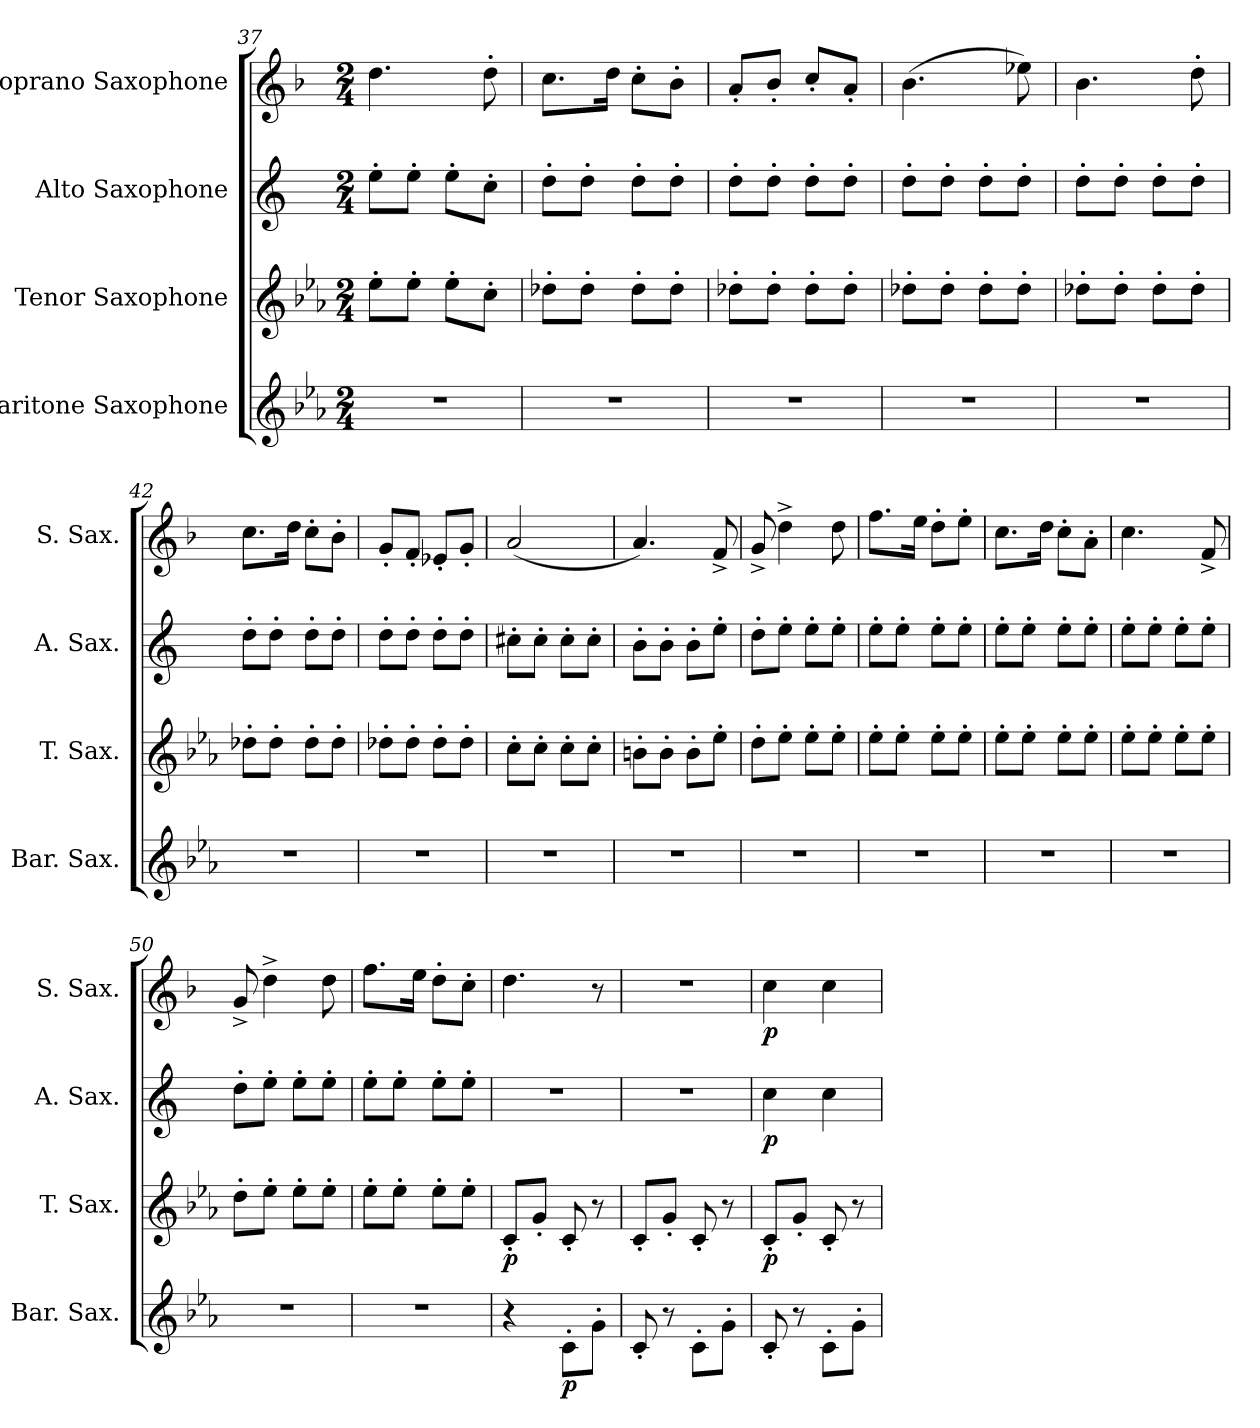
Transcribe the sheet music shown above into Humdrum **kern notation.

**kern	**dynam	**kern	**dynam	**kern	**dynam	**kern	**dynam
*part4	*part4	*part3	*part3	*part2	*part2	*part1	*part1
*staff4	*staff4	*staff3	*staff3	*staff2	*staff2	*staff1	*staff1
*I"Baritone Saxophone	*	*I"Tenor Saxophone	*	*I"Alto Saxophone	*	*I"Soprano Saxophone	*
*I'Bar. Sax.	*	*I'T. Sax.	*	*I'A. Sax.	*	*I'S. Sax.	*
*clefG2	*	*clefG2	*	*clefG2	*	*clefG2	*
*ITrd12c21	*	*ITrd8c14	*	*ITrd5c9	*	*ITrd1c2	*
*k[b-e-a-]	*	*k[b-e-a-]	*	*k[b-e-a-]	*	*k[b-e-a-]	*
*M2/4	*	*M2/4	*	*M2/4	*	*M2/4	*
=37	=37	=37	=37	=37	=37	=37	=37
2r	.	8e-'\L	.	8g'\L	.	4.cc\	.
.	.	8e-'\J	.	8g'\J	.	.	.
.	.	8e-'\L	.	8g'\L	.	.	.
.	.	8c'\J	.	8e-'\J	.	8cc'\	.
=38	=38	=38	=38	=38	=38	=38	=38
2r	.	8d-X'\L	.	8f'\L	.	8.b-\L	.
.	.	8d-'\J	.	8f'\J	.	.	.
.	.	.	.	.	.	16cc\Jk	.
.	.	8d-'\L	.	8f'\L	.	8b-'\L	.
.	.	8d-'\J	.	8f'\J	.	8a-'\J	.
=39	=39	=39	=39	=39	=39	=39	=39
2r	.	8d-X'\L	.	8f'\L	.	8g'/L	.
.	.	8d-'\J	.	8f'\J	.	8a-'/J	.
.	.	8d-'\L	.	8f'\L	.	8b-'/L	.
.	.	8d-'\J	.	8f'\J	.	8g'/J	.
=40	=40	=40	=40	=40	=40	=40	=40
2r	.	8d-X'\L	.	8f'\L	.	(4.a-\	.
.	.	8d-'\J	.	8f'\J	.	.	.
.	.	8d-'\L	.	8f'\L	.	.	.
.	.	8d-'\J	.	8f'\J	.	8dd-X\)	.
=41	=41	=41	=41	=41	=41	=41	=41
2r	.	8d-X'\L	.	8f'\L	.	4.a-\	.
.	.	8d-'\J	.	8f'\J	.	.	.
.	.	8d-'\L	.	8f'\L	.	.	.
.	.	8d-'\J	.	8f'\J	.	8cc'\	.
!!LO:PB:g=z
=42	=42	=42	=42	=42	=42	=42	=42
2r	.	8d-X'\L	.	8f'\L	.	8.b-\L	.
.	.	8d-'\J	.	8f'\J	.	.	.
.	.	.	.	.	.	16cc\Jk	.
.	.	8d-'\L	.	8f'\L	.	8b-'\L	.
.	.	8d-'\J	.	8f'\J	.	8a-'\J	.
=43	=43	=43	=43	=43	=43	=43	=43
2r	.	8d-X'\L	.	8f'\L	.	8f'/L	.
.	.	8d-'\J	.	8f'\J	.	8e-'/J	.
.	.	8d-'\L	.	8f'\L	.	8d-X'/L	.
.	.	8d-'\J	.	8f'\J	.	8f'/J	.
=44	=44	=44	=44	=44	=44	=44	=44
2r	.	8c'\L	.	8en'\L	.	(2g/	.
.	.	8c'\J	.	8e'\J	.	.	.
.	.	8c'\L	.	8e'\L	.	.	.
.	.	8c'\J	.	8e'\J	.	.	.
=45	=45	=45	=45	=45	=45	=45	=45
2r	.	8Bn'\L	.	8d'\L	.	4.g/)	.
.	.	8B'\J	.	8d'\J	.	.	.
.	.	8B'\L	.	8d'\L	.	.	.
.	.	8e-'\J	.	8g'\J	.	8e-^/	.
=46	=46	=46	=46	=46	=46	=46	=46
2r	.	8d'\L	.	8f'\L	.	8f^/	.
.	.	8e-'\J	.	8g'\J	.	4cc^\	.
.	.	8e-'\L	.	8g'\L	.	.	.
.	.	8e-'\J	.	8g'\J	.	8cc\	.
=47	=47	=47	=47	=47	=47	=47	=47
2r	.	8e-'\L	.	8g'\L	.	8.ee-\L	.
.	.	8e-'\J	.	8g'\J	.	.	.
.	.	.	.	.	.	16dd\Jk	.
.	.	8e-'\L	.	8g'\L	.	8cc'\L	.
.	.	8e-'\J	.	8g'\J	.	8dd'\J	.
=48	=48	=48	=48	=48	=48	=48	=48
2r	.	8e-'\L	.	8g'\L	.	8.b-\L	.
.	.	8e-'\J	.	8g'\J	.	.	.
.	.	.	.	.	.	16cc\Jk	.
.	.	8e-'\L	.	8g'\L	.	8b-'\L	.
.	.	8e-'\J	.	8g'\J	.	8g'\J	.
!!LO:LB:g=z
=49	=49	=49	=49	=49	=49	=49	=49
2r	.	8e-'\L	.	8g'\L	.	4.b-\	.
.	.	8e-'\J	.	8g'\J	.	.	.
.	.	8e-'\L	.	8g'\L	.	.	.
.	.	8e-'\J	.	8g'\J	.	8e-^/	.
=50	=50	=50	=50	=50	=50	=50	=50
2r	.	8d'\L	.	8f'\L	.	8f^/	.
.	.	8e-'\J	.	8g'\J	.	4cc^\	.
.	.	8e-'\L	.	8g'\L	.	.	.
.	.	8e-'\J	.	8g'\J	.	8cc\	.
=51	=51	=51	=51	=51	=51	=51	=51
2r	.	8e-'\L	.	8g'\L	.	8.ee-\L	.
.	.	8e-'\J	.	8g'\J	.	.	.
.	.	.	.	.	.	16dd\Jk	.
.	.	8e-'\L	.	8g'\L	.	8cc'\L	.
.	.	8e-'\J	.	8g'\J	.	8b-'\J	.
=52	=52	=52	=52	=52	=52	=52	=52
!	!	!	!LO:DY:b	!	!	!	!
4r	.	8C'/L	p	2r	.	4.cc\	.
.	.	8G'/J	.	.	.	.	.
!	!LO:DY:b	!	!	!	!	!	!
8C'\L	p	8C'/	.	.	.	.	.
8G'\J	.	8r	.	.	.	8r	.
=53	=53	=53	=53	=53	=53	=53	=53
8C'/	.	8C'/L	.	2r	.	2r	.
8r	.	8G'/J	.	.	.	.	.
8C'\L	.	8C'/	.	.	.	.	.
8G'\J	.	8r	.	.	.	.	.
=54	=54	=54	=54	=54	=54	=54	=54
!	!	!	!LO:DY:b	!	!LO:DY:b	!	!LO:DY:b
8C'/	.	8C'/L	p	4e-\	p	4b-\	p
8r	.	8G'/J	.	.	.	.	.
8C'\L	.	8C'/	.	4e-\	.	4b-\	.
8G'\J	.	8r	.	.	.	.	.
=	=	=	=	=	=	=	=
*-	*-	*-	*-	*-	*-	*-	*-
